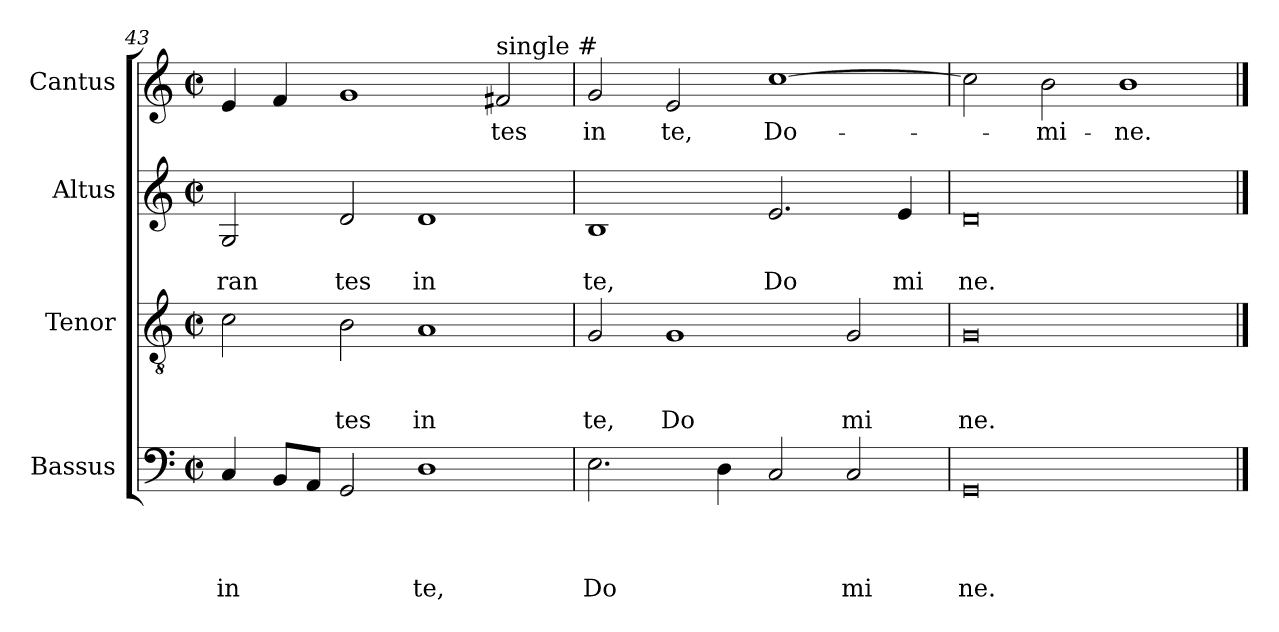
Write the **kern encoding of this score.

**kern	**text	**text	**text	**text	**kern	**text	**text	**text	**kern	**text	**text	**kern	**text
*part4	*part4	*part4	*part4	*part4	*part3	*part3	*part3	*part3	*part2	*part2	*part2	*part1	*part1
*staff4	*staff4	*staff4	*staff4	*staff4	*staff3	*staff3	*staff3	*staff3	*staff2	*staff2	*staff2	*staff1	*staff1
*I"Bassus	*	*	*	*	*I"Tenor	*	*	*	*I"Altus	*	*	*I"Cantus	*
*clefF4	*	*	*	*	*clefGv2	*	*	*	*clefG2	*	*	*clefG2	*
*k[]	*	*	*	*	*k[]	*	*	*	*k[]	*	*	*k[]	*
*C:	*	*	*	*	*C:	*	*	*	*C:	*	*	*C:	*
*M2/2	*	*	*	*	*M2/2	*	*	*	*M2/2	*	*	*M2/2	*
*met(c|)	*	*	*	*	*met(c|)	*	*	*	*met(c|)	*	*	*met(c|)	*
=43	=43	=43	=43	=43	=43	=43	=43	=43	=43	=43	=43	=43	=43
!	!	!	!	!LO:LY:b	!	!	!	!	!	!	!LO:LY:b	!	!
4C/	.	.	.	in	2c\	.	.	.	2G/	.	ran	4e/	.
8BB/L	.	.	.	.	.	.	.	.	.	.	.	4f/	.
8AA/J	.	.	.	.	.	.	.	.	.	.	.	.	.
!	!	!	!	!	!	!	!	!LO:LY:b	!	!	!LO:LY:b	!	!
2GG/	.	.	.	.	2B\	.	.	tes	2d/	.	tes	1g	.
!	!	!	!	!LO:LY:b	!	!	!	!LO:LY:b	!	!	!LO:LY:b	!	!
1D	.	.	.	te,	1A	.	.	in	1d	.	in	.	.
!	!	!	!	!	!	!	!	!	!	!	!	!LO:TX:a:t=single #	!
!	!	!	!	!	!	!	!	!	!	!	!	!	!LO:LY:b
.	.	.	.	.	.	.	.	.	.	.	.	2f#/	-tes
=44	=44	=44	=44	=44	=44	=44	=44	=44	=44	=44	=44	=44	=44
!	!	!	!	!LO:LY:b	!	!	!	!LO:LY:b	!	!	!LO:LY:b	!	!LO:LY:b
2.E\	.	.	.	Do	2G/	.	.	te,	1B	.	te,	2g/	in
!	!	!	!	!	!	!	!	!LO:LY:b	!	!	!	!	!LO:LY:b
.	.	.	.	.	1G	.	.	Do	.	.	.	2e/	te,
4D\	.	.	.	.	.	.	.	.	.	.	.	.	.
!	!	!	!	!	!	!	!	!	!	!	!LO:LY:b	!	!LO:LY:b
2C/	.	.	.	.	.	.	.	.	2.e/	.	Do	[>1cc	Do-
!	!	!	!	!LO:LY:b	!	!	!	!LO:LY:b	!	!	!	!	!
2C/	.	.	.	mi	2G/	.	.	mi	.	.	.	.	.
!	!	!	!	!	!	!	!	!	!	!	!LO:LY:b	!	!
.	.	.	.	.	.	.	.	.	4e/	.	mi	.	.
=45	=45	=45	=45	=45	=45	=45	=45	=45	=45	=45	=45	=45	=45
!	!	!	!	!LO:LY:b	!	!	!	!LO:LY:b	!	!	!LO:LY:b	!	!
0GG	.	.	.	ne.	0G	.	.	ne.	0d	.	ne.	2cc\]	.
!	!	!	!	!	!	!	!	!	!	!	!	!	!LO:LY:b
.	.	.	.	.	.	.	.	.	.	.	.	2b\	-mi-
!	!	!	!	!	!	!	!	!	!	!	!	!	!LO:LY:b
.	.	.	.	.	.	.	.	.	.	.	.	1b	-ne.
==	==	==	==	==	==	==	==	==	==	==	==	==	==
*-	*-	*-	*-	*-	*-	*-	*-	*-	*-	*-	*-	*-	*-
